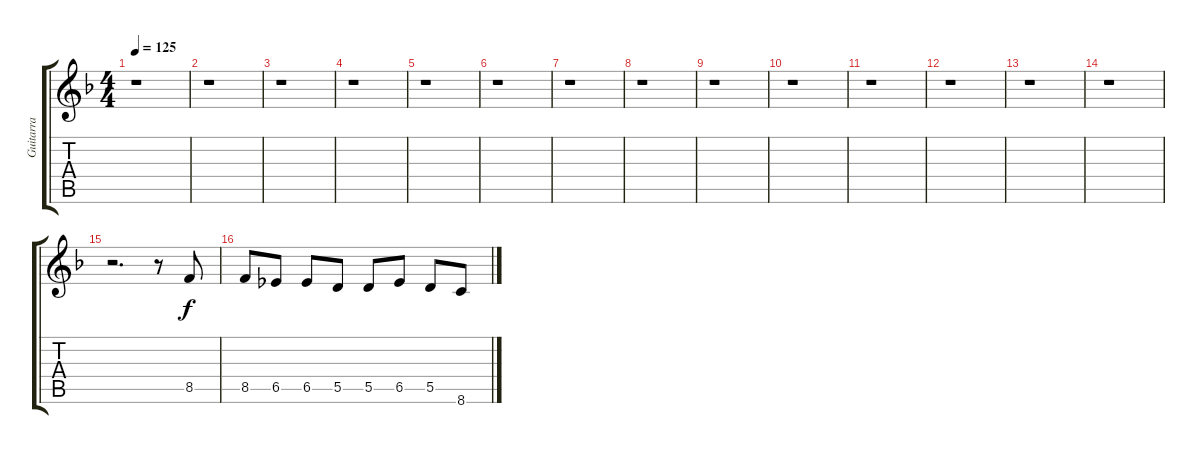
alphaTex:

\track ("Guitarra" "Guitarra") {instrument distortionguitar}
\staff {score tabs}
\tuning (E4 B3 G3 D3 A2 E2) {hide}
\ts (4 4)
\tempo 125
\clef g2
\ks f
r.1{dy f} |
r.1 |
r.1 |
r.1 |
r.1 |
r.1 |
r.1 |
r.1 |
r.1 |
r.1 |
r.1 |
r.1 |
r.1 |
r.1 |
r.2{d volume 5} r.8 8.5.8 |
8.5.8 6.5.8 6.5.8 5.5.8 5.5.8 6.5.8 5.5.8 8.6.8
